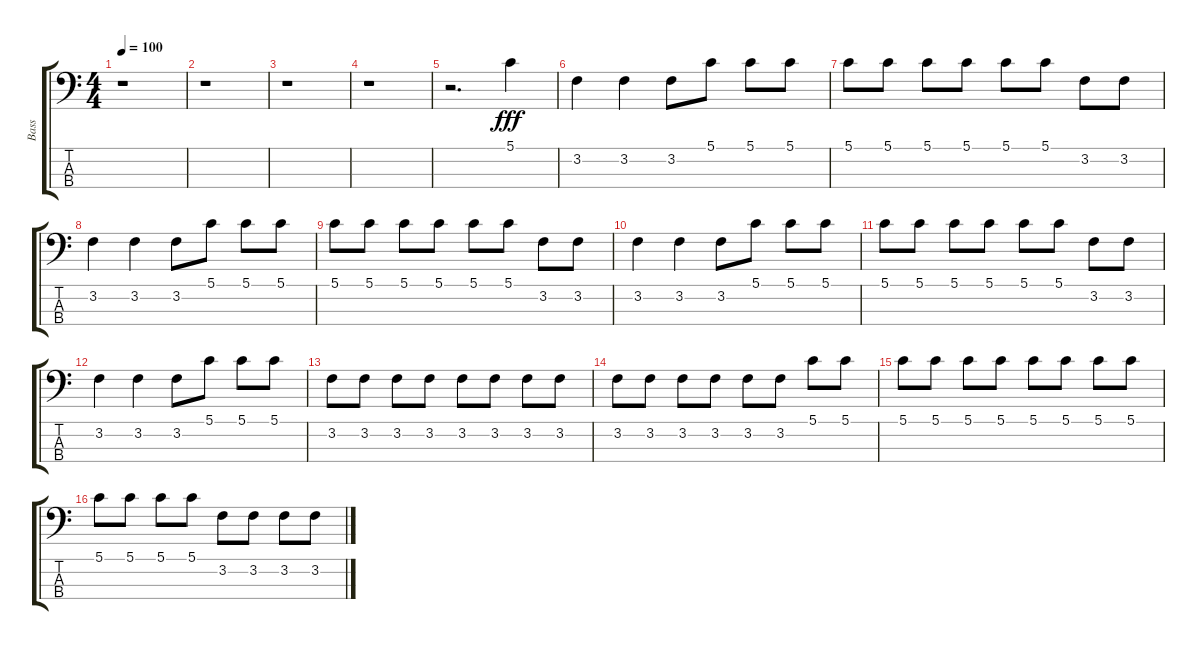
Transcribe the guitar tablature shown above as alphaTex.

\track ("Bass" "Bass") {instrument electricbasspick}
\staff {score tabs}
\tuning (G2 D2 A1 E1) {hide}
\ts (4 4)
\tempo 100
\clef f4
\ks c
r.1{dy fff} |
r.1 |
r.1 |
r.1 |
r.2{d} 5.1.4 |
3.2.4 3.2.4 3.2.8 5.1.8 5.1.8 5.1.8 |
5.1.8 5.1.8 5.1.8 5.1.8 5.1.8 5.1.8 3.2.8 3.2.8 |
3.2.4 3.2.4 3.2.8 5.1.8 5.1.8 5.1.8 |
5.1.8 5.1.8 5.1.8 5.1.8 5.1.8 5.1.8 3.2.8 3.2.8 |
3.2.4 3.2.4 3.2.8 5.1.8 5.1.8 5.1.8 |
5.1.8 5.1.8 5.1.8 5.1.8 5.1.8 5.1.8 3.2.8 3.2.8 |
3.2.4 3.2.4 3.2.8 5.1.8 5.1.8 5.1.8 |
3.2.8 3.2.8 3.2.8 3.2.8 3.2.8 3.2.8 3.2.8 3.2.8 |
3.2.8 3.2.8 3.2.8 3.2.8 3.2.8 3.2.8 5.1.8 5.1.8 |
5.1.8 5.1.8 5.1.8 5.1.8 5.1.8 5.1.8 5.1.8 5.1.8 |
5.1.8 5.1.8 5.1.8 5.1.8 3.2.8 3.2.8 3.2.8 3.2.8
